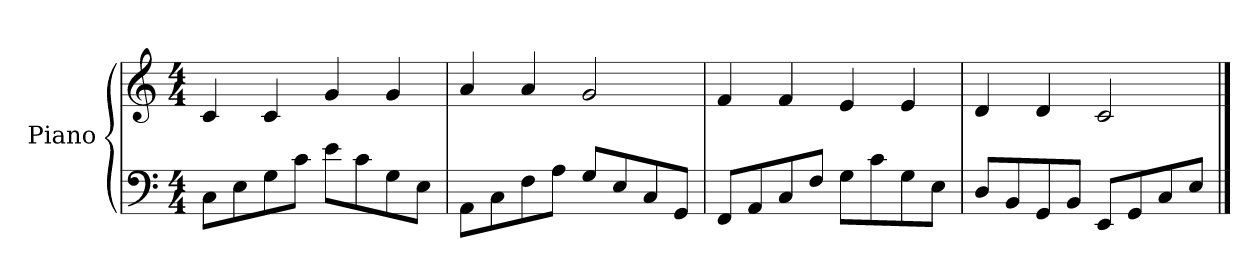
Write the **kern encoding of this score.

**kern	**kern
*part1	*part1
*staff2	*staff1
*I"Piano	*
*I'Pno.	*
*clefF4	*clefG2
*k[]	*k[]
*M4/4	*M4/4
=1	=1
8C\L	4c/
8E\	.
8G\	4c/
8c\J	.
8e\L	4g/
8c\	.
8G\	4g/
8E\J	.
=2	=2
8AA\L	4a/
8C\	.
8F\	4a/
8A\J	.
8G/L	2g/
8E/	.
8C/	.
8GG/J	.
=3	=3
8FF/L	4f/
8AA/	.
8C/	4f/
8F/J	.
8G\L	4e/
8c\	.
8G\	4e/
8E\J	.
=4	=4
8D/L	4d/
8BB/	.
8GG/	4d/
8BB/J	.
8EE/L	2c/
8GG/	.
8C/	.
8E/J	.
==	==
*-	*-
